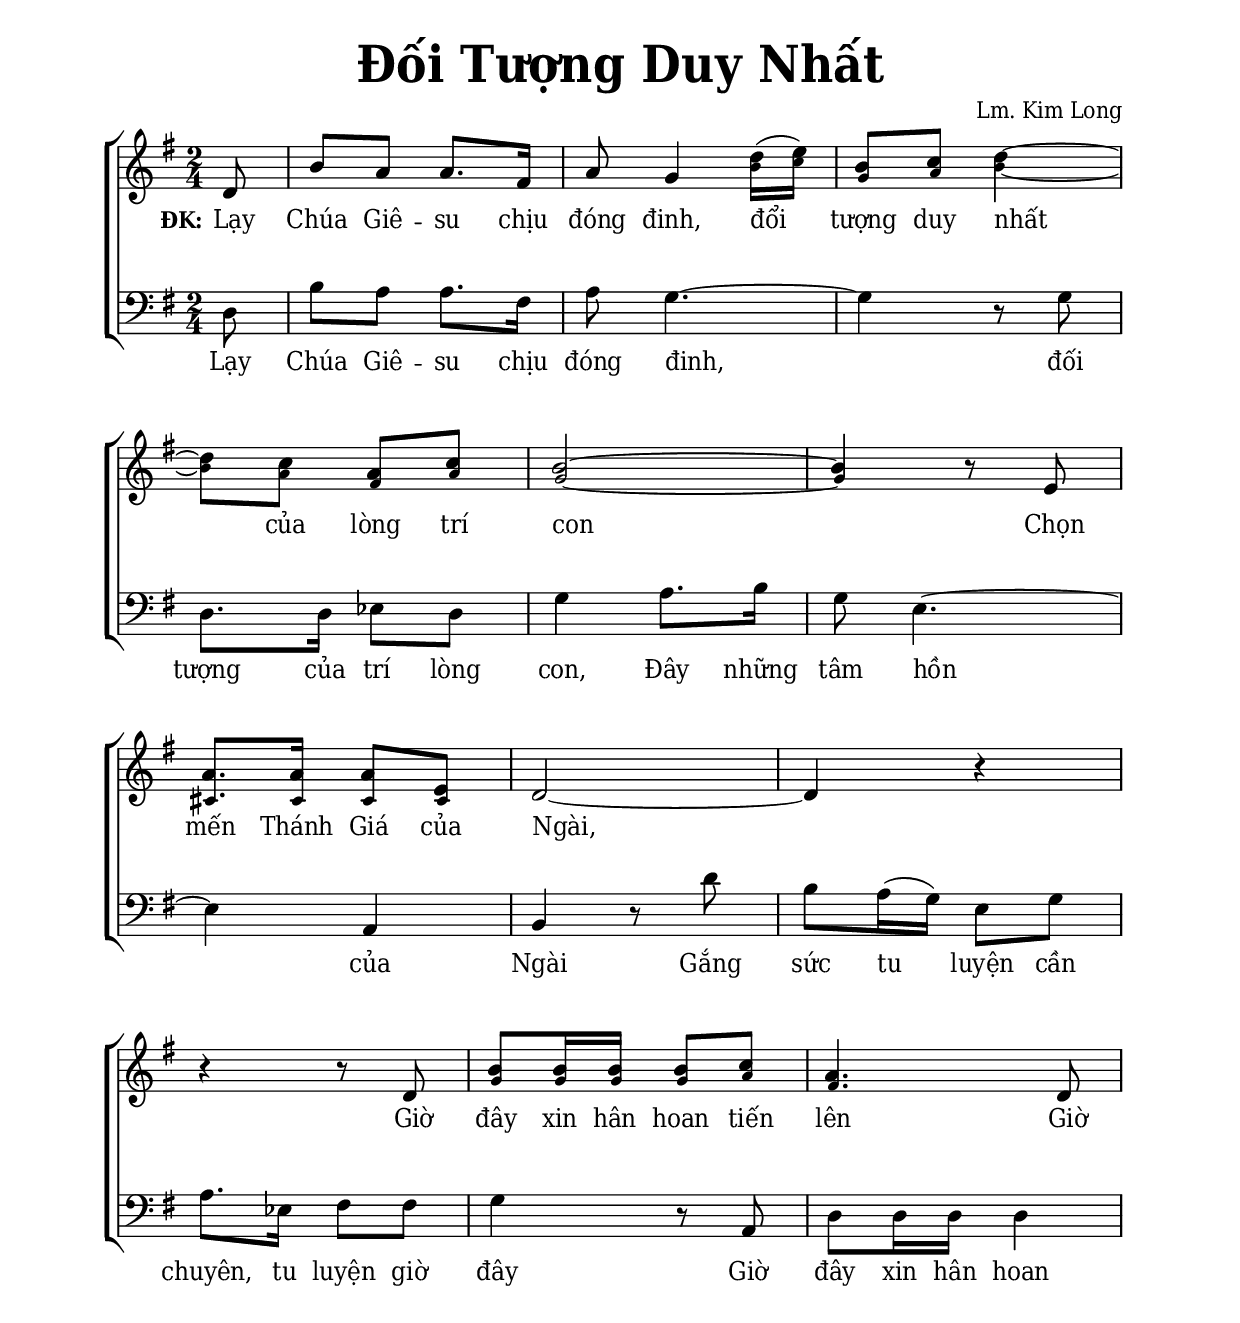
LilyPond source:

% Cài đặt chung
\version "2.22.1"
\include "english.ly"

\header {
  title = \markup { \fontsize #3 "Đối Tượng Duy Nhất" }
  composer = "Lm. Kim Long"
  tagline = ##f
}

% Nhạc điệp khúc
nhacDiepKhucSop = \relative c' {
  \partial 8 d8 |
  b' a a8. fs16 |
  a8 g4 d'16 (e) |
  b8 c d4 ~ |
  d8 c a c |
  b2 ~ |
  b4 r8 e, |
  a8. a16 a8 e |
  d2 ~ |
  d4 r |
  r r8 d |
  b'8 b16 b b8 c |
  a4. d,8 |
  
}

nhacDiepKhucAlto = \relative c' {
  \partial 8 d8 |
  b' a a8. fs16 |
  a8 g4 b16 (c) |
  g8 a b4 ~ |
  b8 a fs a |
  g2 ~ |
  g4 r8 e |
  cs8. cs16 cs8 cs |
  d2 ~ |
  d4 r |
  r r8 d |
  g8 g16 g g8 a |
  fs4. d8 |
}

nhacDiepKhucBas = \relative c {
  d8 |
  b' a a8. fs16 |
  a8 g4. ~ |
  g4 r8 g |
  d8. d16 ef8 d |
  g4 a8. b16 |
  g8 e4. ~ |
  e4 a, |
  b r8 d' |
  b a16 (g) e8 g |
  a8. ef16 fs8 fs |
  g4 r8 a, |
  d8 d16 d d4 |
  
}

nhacPhienKhucSop = \relative c'' {
  
}

nhacPhienKhucBas = \relative c' {
  
}

% Lời điệp khúc
loiDiepKhucSop = \lyricmode {
  \set stanza = "ĐK:"
  Lạy Chúa Giê -- su chịu đóng đinh,
  đổi tượng duy nhất của lòng trí con
  Chọn mến Thánh Giá của Ngài,
  Giờ đây xin hân hoan tiến lên
  Giờ đây xin trung kiên vui đời dâng hiến
  Thánh Giá Chúa luôn là niềm hãnh diện, hãnh diện
  Và Thánh Giá Chúa ban trợ vững bước liên.
}

loiDiepKhucBas = \lyricmode {
  Lạy Chúa Giê -- su chịu đóng đinh,
  đối tượng của trí lòng con,
  Đây những tâm hồn của Ngài
  Gắng sức tu luyện cần chuyên,
  tu luyện giờ đây
  Giờ đây xin hân hoan
  giờ đây xin trung kiên vui đời dâng trọn
  vui đời dâng hiến.
  Nhờ Thánh Giá Chúa luôn là nguồn sức mạnh
  ca hòa nhớ vững bước liên.
}

% Lời phiên khúc
loiPhienKhucSopMot = \lyricmode {
  \set stanza = #"1."
  Xin dâng lời cảm tạ vì ơn Chúa gọi,
  soi dẫn linh đạo Mến Thánh Giá,
  để lòng trí chiêm niệm Đấng chịu đóng đinh,
  xin mãi hiến thân phục vụ Chúa trong muôn người.
}

loiPhienKhucSopHai = \lyricmode {
  \set stanza = #"2."
  Xin ghi lòng khắc dạ vì nay Chúa chọn,
  vinh phúc dâng lời khấn với Chúa:
  chọn đời sống vâng phục, khó nghèo, khiết trinh,
  yêu mến Chúa liên,
  nguyện vì Chúa quyên thân mình.
}

loiPhienKhucSopBa = \lyricmode {
  \set stanza = #"3."
  Xin dâng lời khẩn nguyện được luôn vững bền
  mau mắn thi hành thánh ý Chúa
  và cùng với hội dòng
  dõi đường Chúa đi,
  cho dẫu khó nguy, Ngài nhịp bước luôn, lo gì.
}

% Dàn trang
\paper {
  #(set-paper-size "a4")
  top-margin = 15\mm
  bottom-margin = 15\mm
  left-margin = 20\mm
  right-margin = 20\mm
  indent = #0
  #(define fonts
    (make-pango-font-tree
      "Deja Vu Serif Condensed"
      "Deja Vu Serif Condensed"
      "Deja Vu Serif Condensed"
      (/ 20 20)))
  %page-count = #1
  print-page-number = #f
  system-system-spacing = #'((basic-distance . 15))
  %score-system-spacing = #'((basic-distance . 15))
}

TongNhip = {
  \key g \major \time 2/4
  \set Timing.beamExceptions = #'()
  \set Timing.baseMoment = #(ly:make-moment 1/4)
}

% Đổi kích thước nốt cho bè phụ
notBePhu =
#(define-music-function (font-size music) (number? ly:music?)
   (for-some-music
     (lambda (m)
       (if (music-is-of-type? m 'rhythmic-event)
           (begin
             (set! (ly:music-property m 'tweaks)
                   (cons `(font-size . ,font-size)
                         (ly:music-property m 'tweaks)))
             #t)
           #f))
     music)
   music)

\score {
  \new ChoirStaff \with {
    \override StaffGrouper.staff-staff-spacing = #'(
                            (basic-distance . 14)
                            (padding . 1))
  }
  <<
    \new Staff \with {
        printPartCombineTexts = ##f
      }
      <<
      \new Voice \TongNhip \partCombine
        \nhacDiepKhucSop
        \notBePhu -2 { \nhacDiepKhucAlto }
      \new NullVoice = nhacThamChieuAlto \nhacDiepKhucSop
      \new Lyrics \lyricsto nhacThamChieuAlto \loiDiepKhucSop
      >>
    \new Staff <<
        \clef "bass"
        \new Voice = beBas {
          \TongNhip \nhacDiepKhucBas
        }
        \new Lyrics = "hatLanMot" \lyricsto beBas \loiDiepKhucBas
    >>
  >>
  \layout {
    %\override Lyrics.LyricText.font-size = #+2
    \override Lyrics.LyricSpace.minimum-distance = #1.5
    \override Score.BarNumber.break-visibility = ##(#f #f #f)
    \override Score.SpacingSpanner.uniform-stretching = ##t
  }
}

\score {
  \new ChoirStaff <<
    \new Staff = diepKhuc \with {
        \consists "Merge_rests_engraver"
        printPartCombineTexts = ##f
      }
      <<
     \new Voice = "beSop" { \TongNhip \partCombine 
          \nhacPhienKhucSop
          \notBePhu -2 { \nhacPhienKhucBas } }
        \new NullVoice = nhacThamChieuPhienKhucSop \nhacPhienKhucSop
        \new Lyrics \with {
          \override VerticalAxisGroup.
            nonstaff-relatedstaff-spacing.padding = #1.5
        }
        \lyricsto nhacThamChieuPhienKhucSop \loiPhienKhucSopMot
        \new Lyrics \lyricsto nhacThamChieuPhienKhucSop \loiPhienKhucSopHai
        \new Lyrics \lyricsto nhacThamChieuPhienKhucSop \loiPhienKhucSopBa
      >>
  >>
  \layout {
    %\override Lyrics.LyricText.font-size = #+2
    \override Staff.TimeSignature.transparent = ##t
    \override Lyrics.LyricSpace.minimum-distance = #1.5
    \override Score.BarNumber.break-visibility = ##(#f #f #f)
  }
}
